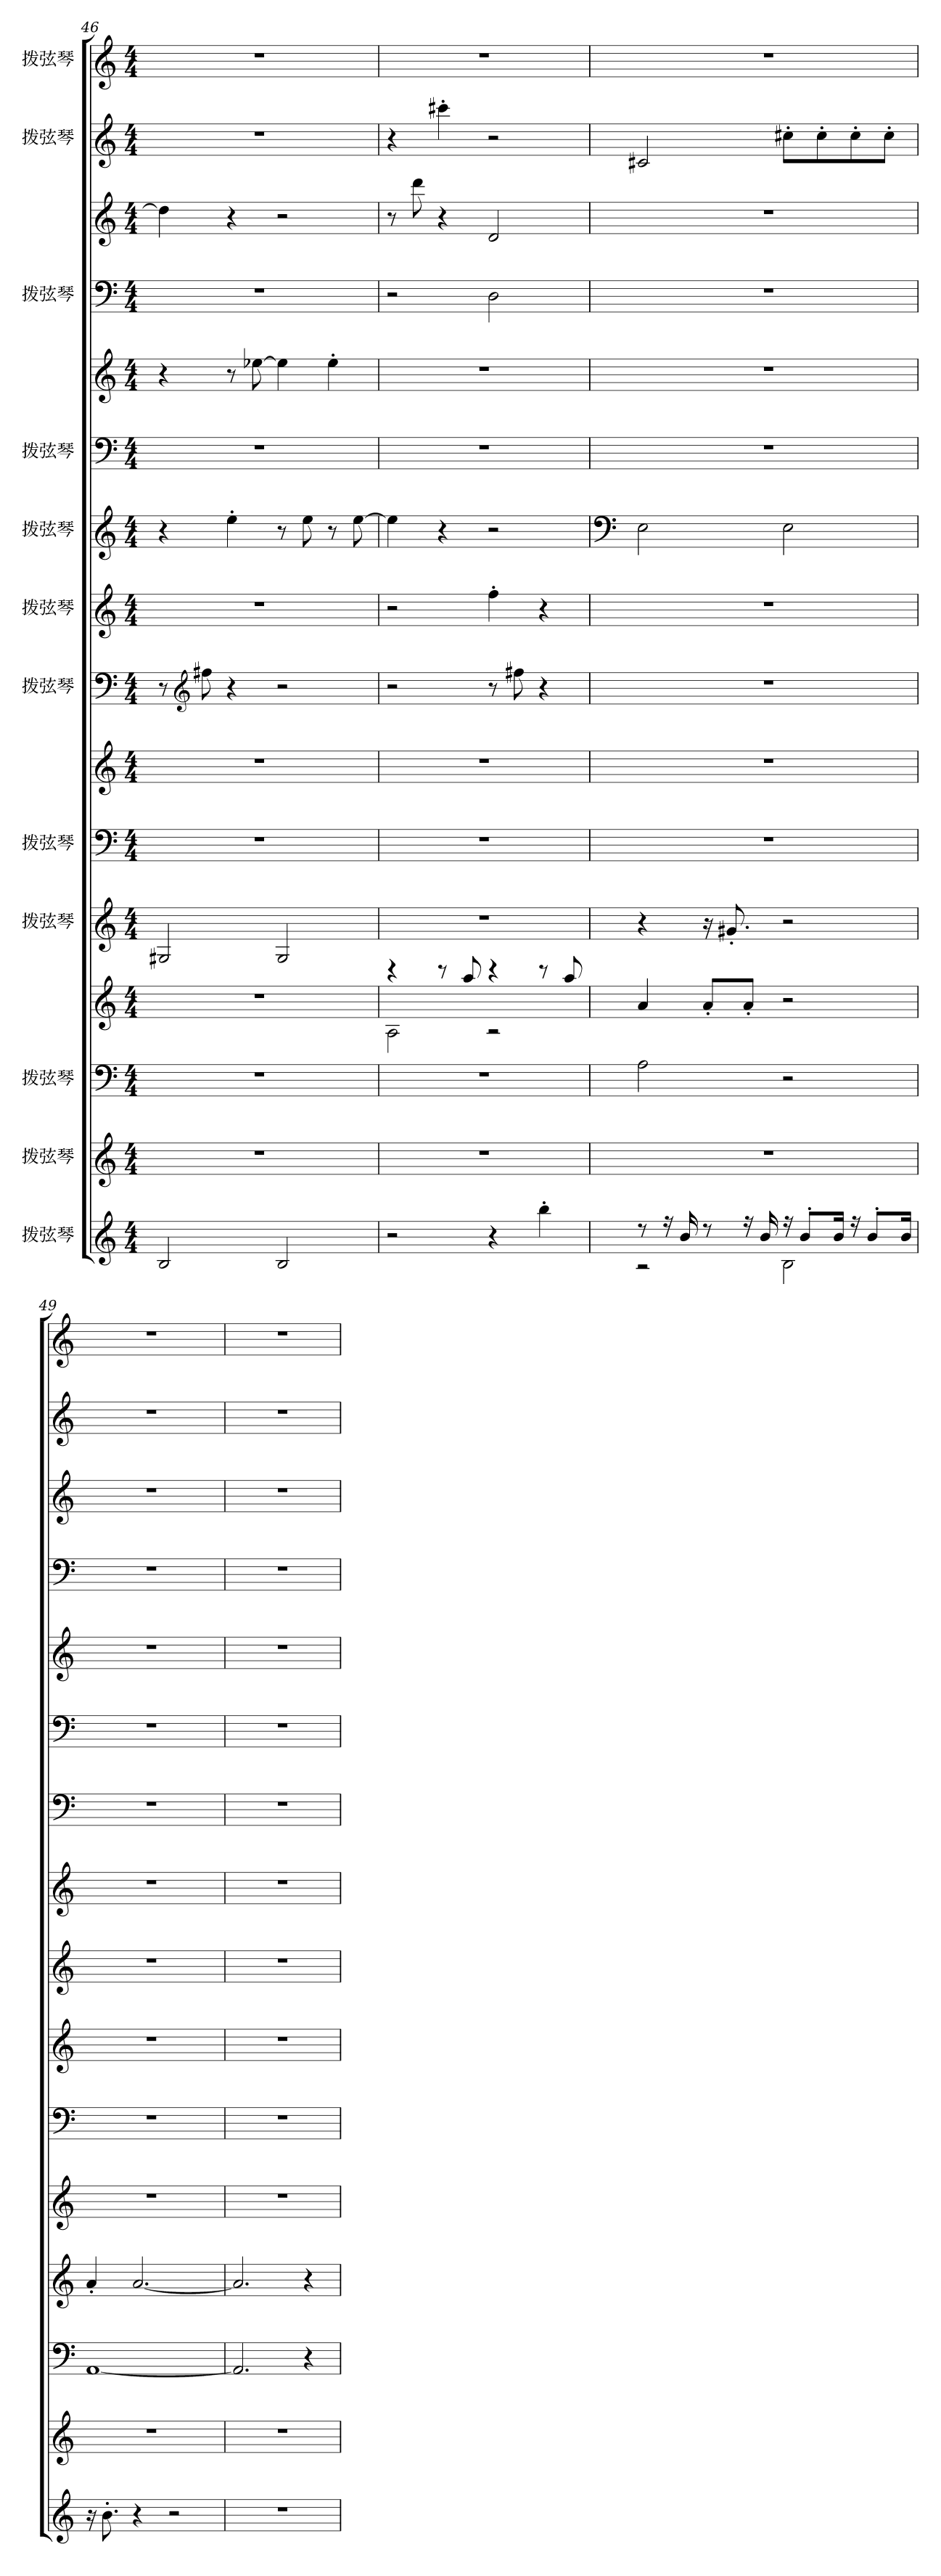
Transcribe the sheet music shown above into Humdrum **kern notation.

**kern	**kern	**kern	**kern	**kern	**kern	**kern	**kern	**kern	**kern	**kern	**kern	**kern	**kern	**kern	**kern
*part12	*part11	*part10	*part10	*part9	*part8	*part8	*part7	*part6	*part5	*part4	*part4	*part3	*part3	*part2	*part1
*staff16	*staff15	*staff14	*staff13	*staff12	*staff11	*staff10	*staff9	*staff8	*staff7	*staff6	*staff5	*staff4	*staff3	*staff2	*staff1
*I"拨弦琴	*I"拨弦琴	*I"拨弦琴	*	*I"拨弦琴	*I"拨弦琴	*	*I"拨弦琴	*I"拨弦琴	*I"拨弦琴	*I"拨弦琴	*	*I"拨弦琴	*	*I"拨弦琴	*I"拨弦琴
*clefG2	*clefG2	*clefF4	*clefG2	*clefG2	*clefF4	*clefG2	*clefF4	*clefG2	*clefG2	*clefF4	*clefG2	*clefF4	*clefG2	*clefG2	*clefG2
*k[]	*k[]	*k[]	*k[]	*k[]	*k[]	*k[]	*k[]	*k[]	*k[]	*k[]	*k[]	*k[]	*k[]	*k[]	*k[]
*M4/4	*M4/4	*M4/4	*M4/4	*M4/4	*M4/4	*M4/4	*M4/4	*M4/4	*M4/4	*M4/4	*M4/4	*M4/4	*M4/4	*M4/4	*M4/4
=46	=46	=46	=46	=46	=46	=46	=46	=46	=46	=46	=46	=46	=46	=46	=46
2B/	1r	1r	1r	2G#X/	1r	1r	8r	1r	4r	1r	4r	1r	4dd\]	1r	1r
*	*	*	*	*	*	*	*clefG2	*	*	*	*	*	*	*	*
.	.	.	.	.	.	.	8ff#X\	.	.	.	.	.	.	.	.
.	.	.	.	.	.	.	4r	.	4ee'\	.	8r	.	4r	.	.
.	.	.	.	.	.	.	.	.	.	.	[8ee-X\	.	.	.	.
2B/	.	.	.	2G#/	.	.	2r	.	8r	.	4ee-\]	.	2r	.	.
.	.	.	.	.	.	.	.	.	8ee\	.	.	.	.	.	.
.	.	.	.	.	.	.	.	.	8r	.	4ee-'\	.	.	.	.
.	.	.	.	.	.	.	.	.	[8ee\	.	.	.	.	.	.
!!LO:PB:g=z
=47	=47	=47	=47	=47	=47	=47	=47	=47	=47	=47	=47	=47	=47	=47	=47
*	*	*	*^	*	*	*	*	*	*	*	*	*	*	*	*
2r	1r	1r	4r	2A\	1r	1r	1r	2r	2r	4ee\]	1r	1r	2r	8r	4r	1r
.	.	.	.	.	.	.	.	.	.	.	.	.	.	8ddd\	.	.
.	.	.	8r	.	.	.	.	.	.	4r	.	.	.	4r	4ccc#X'\	.
.	.	.	8aa/	.	.	.	.	.	.	.	.	.	.	.	.	.
4r	.	.	4r	2r	.	.	.	8r	4ff'\	2r	.	.	2D\	2d/	2r	.
.	.	.	.	.	.	.	.	8ff#X\	.	.	.	.	.	.	.	.
4bb'\	.	.	8r	.	.	.	.	4r	4r	.	.	.	.	.	.	.
.	.	.	8aa/	.	.	.	.	.	.	.	.	.	.	.	.	.
*	*	*	*v	*v	*	*	*	*	*	*	*	*	*	*	*	*
=48	=48	=48	=48	=48	=48	=48	=48	=48	=48	=48	=48	=48	=48	=48	=48
*	*	*	*	*	*	*	*	*	*clefF4	*	*	*	*	*	*
*^	*	*	*	*	*	*	*	*	*	*	*	*	*	*	*
8r	2r	1r	2A\	4a/	4r	1r	1r	1r	1r	2E\	1r	1r	1r	1r	2c#X/	1r
16r	.	.	.	.	.	.	.	.	.	.	.	.	.	.	.	.
16b/	.	.	.	.	.	.	.	.	.	.	.	.	.	.	.	.
8r	.	.	.	8a'/L	16r	.	.	.	.	.	.	.	.	.	.	.
.	.	.	.	.	8.g#X'/	.	.	.	.	.	.	.	.	.	.	.
16r	.	.	.	8a'/J	.	.	.	.	.	.	.	.	.	.	.	.
16b/	.	.	.	.	.	.	.	.	.	.	.	.	.	.	.	.
16r	2B\	.	2r	2r	2r	.	.	.	.	2E\	.	.	.	.	8cc#X'\L	.
8b'/L	.	.	.	.	.	.	.	.	.	.	.	.	.	.	.	.
.	.	.	.	.	.	.	.	.	.	.	.	.	.	.	8cc#'\	.
16b/Jk	.	.	.	.	.	.	.	.	.	.	.	.	.	.	.	.
16r	.	.	.	.	.	.	.	.	.	.	.	.	.	.	8cc#'\	.
8b'/L	.	.	.	.	.	.	.	.	.	.	.	.	.	.	.	.
.	.	.	.	.	.	.	.	.	.	.	.	.	.	.	8cc#'\J	.
16b/Jk	.	.	.	.	.	.	.	.	.	.	.	.	.	.	.	.
*v	*v	*	*	*	*	*	*	*	*	*	*	*	*	*	*	*
=49	=49	=49	=49	=49	=49	=49	=49	=49	=49	=49	=49	=49	=49	=49	=49
16r	1r	[1AA	4a'/	1r	1r	1r	1r	1r	1r	1r	1r	1r	1r	1r	1r
8.b'\	.	.	.	.	.	.	.	.	.	.	.	.	.	.	.
4r	.	.	[2.a/	.	.	.	.	.	.	.	.	.	.	.	.
2r	.	.	.	.	.	.	.	.	.	.	.	.	.	.	.
=50	=50	=50	=50	=50	=50	=50	=50	=50	=50	=50	=50	=50	=50	=50	=50
1r	1r	2.AA/]	2.a/]	1r	1r	1r	1r	1r	1r	1r	1r	1r	1r	1r	1r
.	.	4r	4r	.	.	.	.	.	.	.	.	.	.	.	.
=	=	=	=	=	=	=	=	=	=	=	=	=	=	=	=
*-	*-	*-	*-	*-	*-	*-	*-	*-	*-	*-	*-	*-	*-	*-	*-
